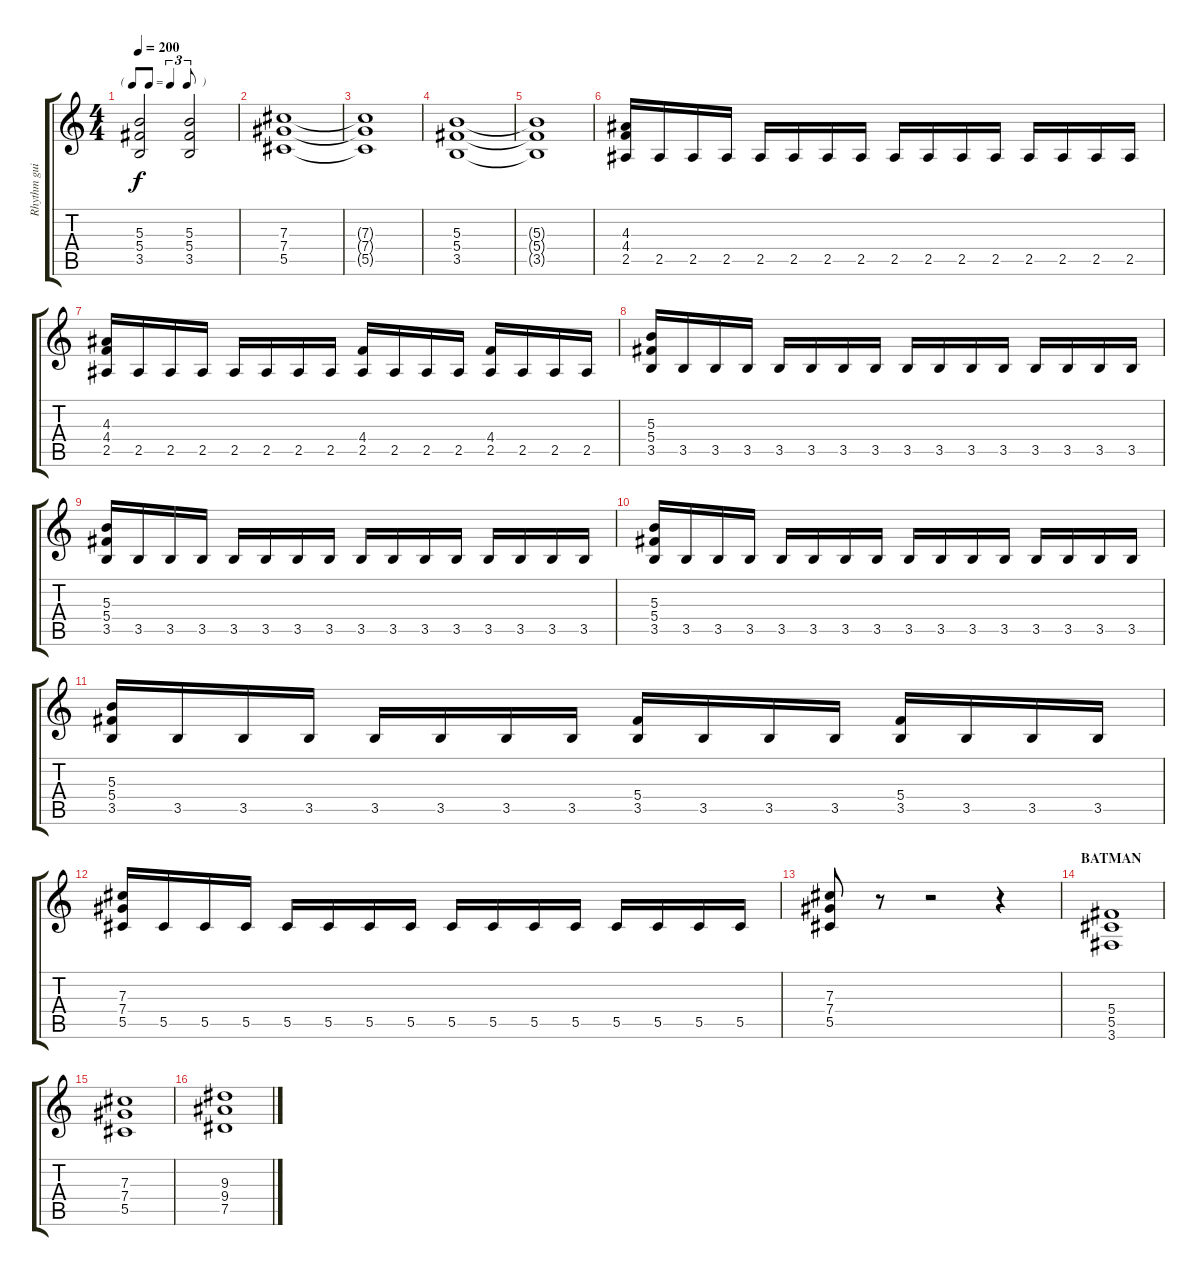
\track ("Rhythm guitar 1 (retard 1)" "Rhythm gui") {instrument distortionguitar}
\staff {score tabs}
\tuning (Eb4 Bb3 Gb3 Db3 Ab2 Eb2) {hide}
\ts (4 4)
\tf triplet8th
\tempo 200
\clef g2
\ks c
(5.3{t} 5.4{t} 3.5{t}).2{dy f} (5.3 5.4 3.5).2 |
(7.3 7.4 5.5).1 |
(7.3{t} 7.4{t} 5.5{t}).1 |
(5.3 5.4 3.5).1 |
(5.3{t} 5.4{t} 3.5{t}).1 |
(4.3 4.4 2.5).16 2.5.16 2.5.16 2.5.16 2.5.16 2.5.16 2.5.16 2.5.16 2.5.16 2.5.16 2.5.16 2.5.16 2.5.16 2.5.16 2.5.16 2.5.16 |
(4.3 4.4 2.5).16 2.5.16 2.5.16 2.5.16 2.5.16 2.5.16 2.5.16 2.5.16 (4.4 2.5).16 2.5.16 2.5.16 2.5.16 (4.4 2.5).16 2.5.16 2.5.16 2.5.16 |
(5.3 5.4 3.5).16 3.5.16 3.5.16 3.5.16 3.5.16 3.5.16 3.5.16 3.5.16 3.5.16 3.5.16 3.5.16 3.5.16 3.5.16 3.5.16 3.5.16 3.5.16 |
(5.3 5.4 3.5).16 3.5.16 3.5.16 3.5.16 3.5.16 3.5.16 3.5.16 3.5.16 3.5.16 3.5.16 3.5.16 3.5.16 3.5.16 3.5.16 3.5.16 3.5.16 |
(5.3 5.4 3.5).16 3.5.16 3.5.16 3.5.16 3.5.16 3.5.16 3.5.16 3.5.16 3.5.16 3.5.16 3.5.16 3.5.16 3.5.16 3.5.16 3.5.16 3.5.16 |
(5.3 5.4 3.5).16 3.5.16 3.5.16 3.5.16 3.5.16 3.5.16 3.5.16 3.5.16 (5.4 3.5).16 3.5.16 3.5.16 3.5.16 (5.4 3.5).16 3.5.16 3.5.16 3.5.16 |
(7.3 7.4 5.5).16 5.5.16 5.5.16 5.5.16 5.5.16 5.5.16 5.5.16 5.5.16 5.5.16 5.5.16 5.5.16 5.5.16 5.5.16 5.5.16 5.5.16 5.5.16 |
(7.3 7.4 5.5).8 r.8 r.2 r.4 |
\section ("" "BATMAN")
(5.4 5.5 3.6).1 |
(7.3 7.4 5.5).1 |
(9.3 9.4 7.5).1
